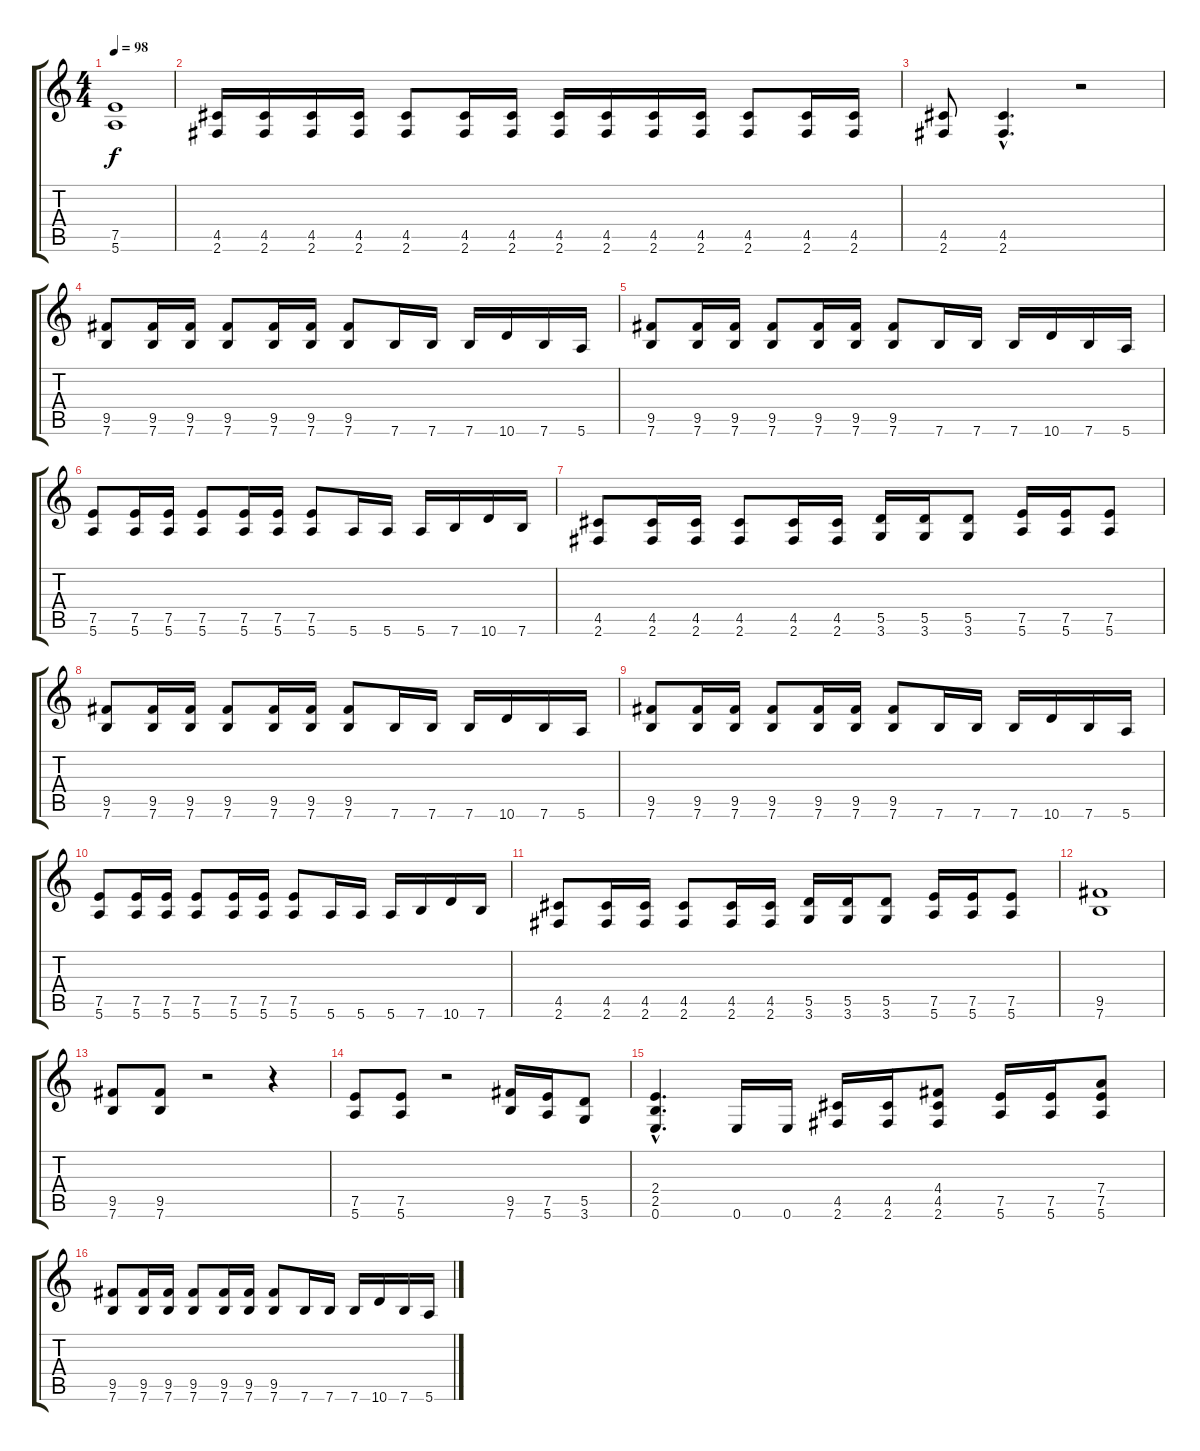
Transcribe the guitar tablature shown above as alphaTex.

\track "" {instrument distortionguitar}
\staff {score tabs}
\tuning (E4 B3 G3 D3 A2 E2) {hide}
\ts (4 4)
\tempo 98
\clef g2
\ks c
(7.5 5.6).1{dy f} |
(4.5 2.6).16 (4.5 2.6).16 (4.5 2.6).16 (4.5 2.6).16 (4.5 2.6).8 (4.5 2.6).16 (4.5 2.6).16 (4.5 2.6).16 (4.5 2.6).16 (4.5 2.6).16 (4.5 2.6).16 (4.5 2.6).8 (4.5 2.6).16 (4.5 2.6).16 |
(4.5 2.6).8 (4.5{hac} 2.6{hac}).4{d} r.2 |
(9.5 7.6).8 (9.5 7.6).16 (9.5 7.6).16 (9.5 7.6).8 (9.5 7.6).16 (9.5 7.6).16 (9.5 7.6).8 7.6.16 7.6.16 7.6.16 10.6.16 7.6.16 5.6.16 |
(9.5 7.6).8 (9.5 7.6).16 (9.5 7.6).16 (9.5 7.6).8 (9.5 7.6).16 (9.5 7.6).16 (9.5 7.6).8 7.6.16 7.6.16 7.6.16 10.6.16 7.6.16 5.6.16 |
(7.5 5.6).8 (7.5 5.6).16 (7.5 5.6).16 (7.5 5.6).8 (7.5 5.6).16 (7.5 5.6).16 (7.5 5.6).8 5.6.16 5.6.16 5.6.16 7.6.16 10.6.16 7.6.16 |
(4.5 2.6).8 (4.5 2.6).16 (4.5 2.6).16 (4.5 2.6).8 (4.5 2.6).16 (4.5 2.6).16 (5.5 3.6).16 (5.5 3.6).16 (5.5 3.6).8 (7.5 5.6).16 (7.5 5.6).16 (7.5 5.6).8 |
(9.5 7.6).8 (9.5 7.6).16 (9.5 7.6).16 (9.5 7.6).8 (9.5 7.6).16 (9.5 7.6).16 (9.5 7.6).8 7.6.16 7.6.16 7.6.16 10.6.16 7.6.16 5.6.16 |
(9.5 7.6).8 (9.5 7.6).16 (9.5 7.6).16 (9.5 7.6).8 (9.5 7.6).16 (9.5 7.6).16 (9.5 7.6).8 7.6.16 7.6.16 7.6.16 10.6.16 7.6.16 5.6.16 |
(7.5 5.6).8 (7.5 5.6).16 (7.5 5.6).16 (7.5 5.6).8 (7.5 5.6).16 (7.5 5.6).16 (7.5 5.6).8 5.6.16 5.6.16 5.6.16 7.6.16 10.6.16 7.6.16 |
(4.5 2.6).8 (4.5 2.6).16 (4.5 2.6).16 (4.5 2.6).8 (4.5 2.6).16 (4.5 2.6).16 (5.5 3.6).16 (5.5 3.6).16 (5.5 3.6).8 (7.5 5.6).16 (7.5 5.6).16 (7.5 5.6).8 |
(9.5 7.6).1 |
(9.5 7.6).8 (9.5 7.6).8 r.2 r.4 |
(7.5 5.6).8 (7.5 5.6).8 r.2 (9.5 7.6).16 (7.5 5.6).16 (5.5 3.6).8 |
(2.4{hac} 2.5{hac} 0.6{hac}).4{d} 0.6.16 0.6.16 (4.5 2.6).16 (4.5 2.6).16 (4.4 4.5 2.6).8 (7.5 5.6).16 (7.5 5.6).16 (7.4 7.5 5.6).8 |
(9.5 7.6).8 (9.5 7.6).16 (9.5 7.6).16 (9.5 7.6).8 (9.5 7.6).16 (9.5 7.6).16 (9.5 7.6).8 7.6.16 7.6.16 7.6.16 10.6.16 7.6.16 5.6.16
